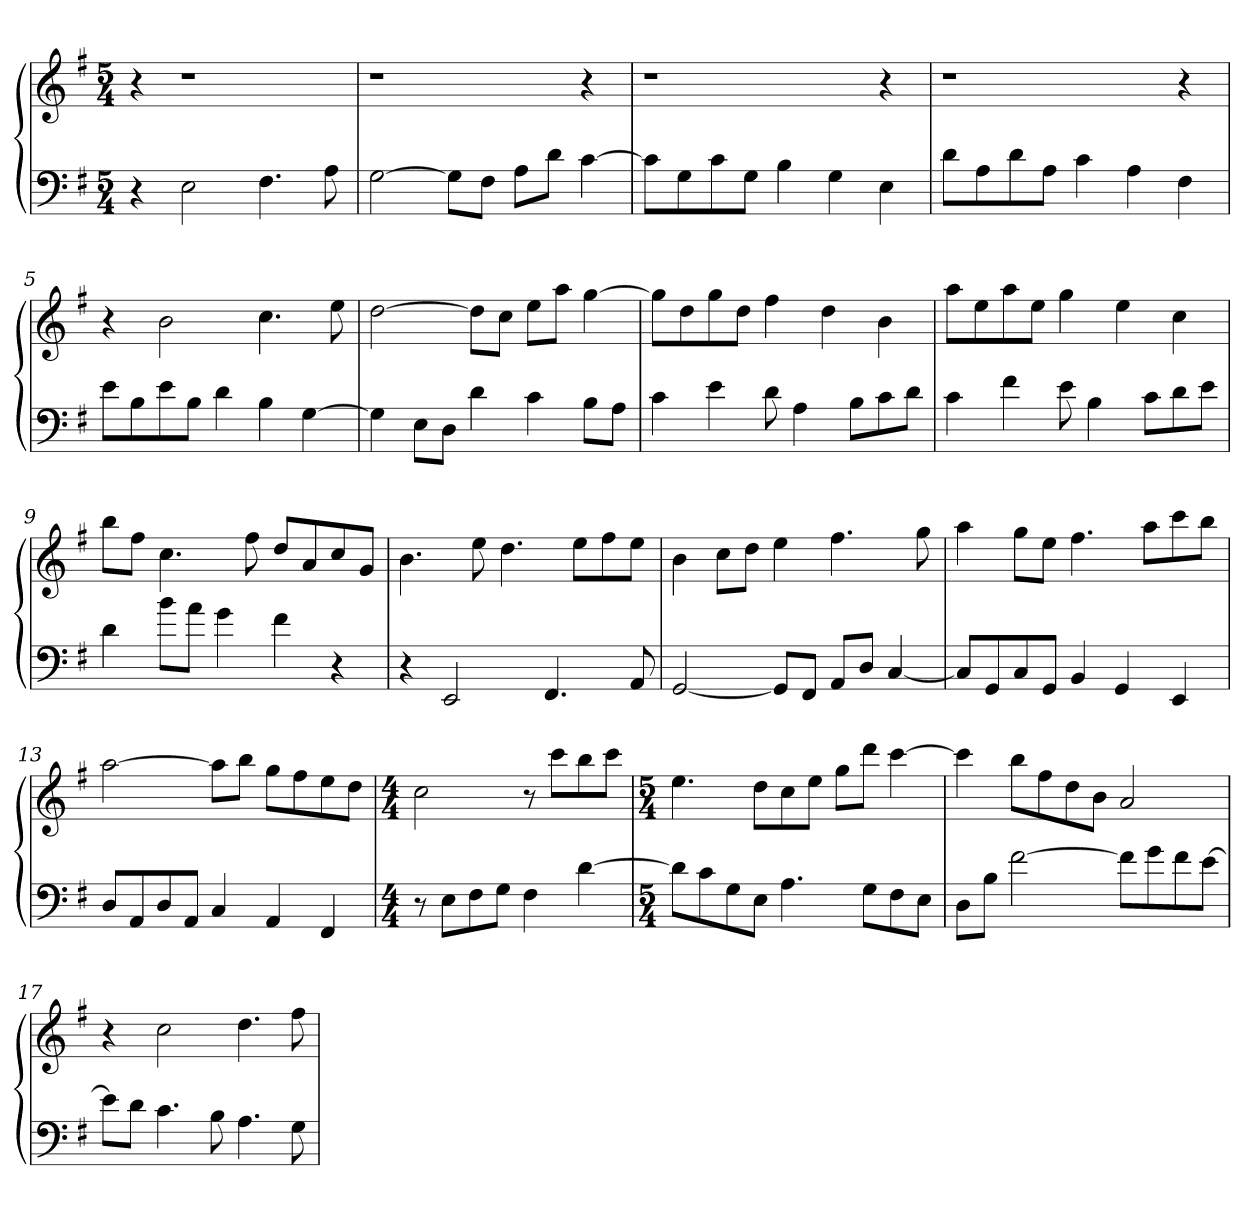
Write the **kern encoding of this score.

**kern	**kern
*part1	*part1
*staff2	*staff1
*clefF4	*clefG2
*k[f#]	*k[f#]
*e:	*e:
*M5/4	*M5/4
=1	=1
4r	4r
2E\	1r
4.F#\	.
8A\	.
=2	=2
[2G\	1r
8G\L]	.
8F#\J	.
8A\L	.
8d\J	.
[4c\	4r
=3	=3
8c\L]	1r
8G\	.
8c\	.
8G\J	.
4B\	.
4G\	.
4E\	4r
=4	=4
8d\L	1r
8A\	.
8d\	.
8A\J	.
4c\	.
4A\	.
4F#\	4r
=5	=5
8e\L	4r
8B\	.
8e\	2b\
8B\J	.
4d\	.
4B\	4.cc\
[4G\	.
.	8ee\
=6	=6
4G\]	[2dd\
8E\L	.
8D\J	.
4d\	8dd\L]
.	8cc\J
4c\	8ee\L
.	8aa\J
8B\L	[4gg\
8A\J	.
=7	=7
4c\	8gg\L]
.	8dd\
4e\	8gg\
.	8dd\J
8d\	4ff#\
4A\	.
.	4dd\
8B\L	.
8c\	4b\
8d\J	.
=8	=8
4c\	8aa\L
.	8ee\
4f#\	8aa\
.	8ee\J
8e\	4gg\
4B\	.
.	4ee\
8c\L	.
8d\	4cc\
8e\J	.
=9	=9
4d\	8bb\L
.	8ff#\J
8b\L	4.cc\
8a\J	.
4g\	.
.	8ff#\
4f#\	8dd/L
.	8a/
4r	8cc/
.	8g/J
=10	=10
4r	4.b\
2EE/	.
.	8ee\
.	4.dd\
4.FF#/	.
.	8ee\L
.	8ff#\
8AA/	8ee\J
=11	=11
[2GG/	4b\
.	8cc\L
.	8dd\J
8GG/L]	4ee\
8FF#/J	.
8AA/L	4.ff#\
8D/J	.
[4C/	.
.	8gg\
=12	=12
8C/L]	4aa\
8GG/	.
8C/	8gg\L
8GG/J	8ee\J
4BB/	4.ff#\
4GG/	.
.	8aa\L
4EE/	8ccc\
.	8bb\J
=13	=13
8D/L	[2aa\
8AA/	.
8D/	.
8AA/J	.
4C/	8aa\L]
.	8bb\J
4AA/	8gg\L
.	8ff#\
4FF#/	8ee\
.	8dd\J
=14	=14
*M4/4	*M4/4
8r	2cc\
8E\L	.
8F#\	.
8G\J	.
4F#\	8r
.	8ccc\L
[4d\	8bb\
.	8ccc\J
=15	=15
*M5/4	*M5/4
8d\L]	4.ee\
8c\	.
8G\	.
8E\J	8dd\L
4.A\	8cc\
.	8ee\J
.	8gg\L
8G\L	8ddd\J
8F#\	[4ccc\
8E\J	.
=16	=16
8D\L	4ccc\]
8B\J	.
[2f#\	8bb\L
.	8ff#\
.	8dd\
.	8b\J
8f#\L]	2a/
8g\	.
8f#\	.
[8e\J	.
=17	=17
8e\L]	4r
8d\J	.
4.c\	2cc\
8B\	.
4.A\	4.dd\
8G\	8ff#\
=	=
*-	*-
